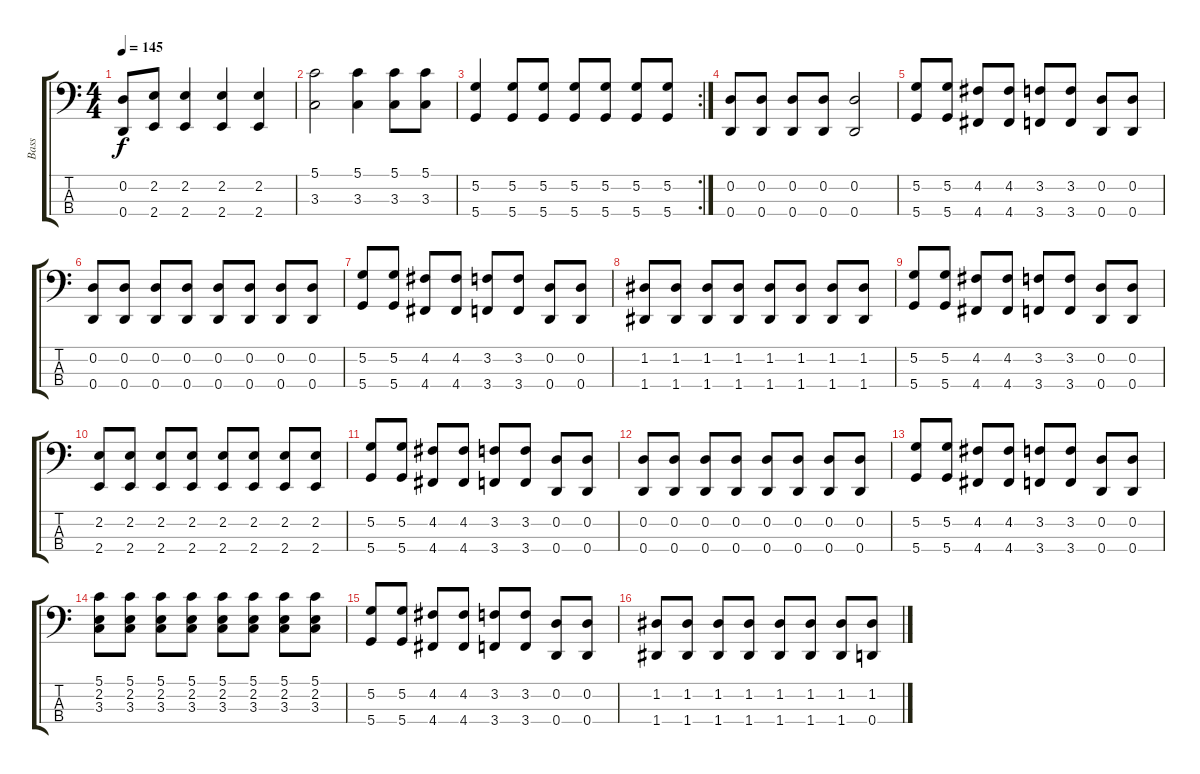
\track ("Bass" "Bass") {instrument electricbasspick}
\staff {score tabs}
\tuning (G2 D2 A1 D1) {hide}
\ts (4 4)
\tempo 145
\clef f4
\ks c
(0.2 0.4).8{dy f} (2.2 2.4).8 (2.2 2.4).4 (2.2 2.4).4 (2.2 2.4).4 |
(5.1 3.3).2 (5.1 3.3).4 (5.1 3.3).8 (5.1 3.3).8 |
\rc 2
(5.2 5.4).4 (5.2 5.4).8 (5.2 5.4).8 (5.2 5.4).8 (5.2 5.4).8 (5.2 5.4).8 (5.2 5.4).8 |
(0.2 0.4).8 (0.2 0.4).8 (0.2 0.4).8 (0.2 0.4).8 (0.2 0.4).2 |
(5.2 5.4).8 (5.2 5.4).8 (4.2 4.4).8 (4.2 4.4).8 (3.2 3.4).8 (3.2 3.4).8 (0.2 0.4).8 (0.2 0.4).8 |
(0.2 0.4).8 (0.2 0.4).8 (0.2 0.4).8 (0.2 0.4).8 (0.2 0.4).8 (0.2 0.4).8 (0.2 0.4).8 (0.2 0.4).8 |
(5.2 5.4).8 (5.2 5.4).8 (4.2 4.4).8 (4.2 4.4).8 (3.2 3.4).8 (3.2 3.4).8 (0.2 0.4).8 (0.2 0.4).8 |
(1.2 1.4).8 (1.2 1.4).8 (1.2 1.4).8 (1.2 1.4).8 (1.2 1.4).8 (1.2 1.4).8 (1.2 1.4).8 (1.2 1.4).8 |
(5.2 5.4).8 (5.2 5.4).8 (4.2 4.4).8 (4.2 4.4).8 (3.2 3.4).8 (3.2 3.4).8 (0.2 0.4).8 (0.2 0.4).8 |
(2.2 2.4).8 (2.2 2.4).8 (2.2 2.4).8 (2.2 2.4).8 (2.2 2.4).8 (2.2 2.4).8 (2.2 2.4).8 (2.2 2.4).8 |
(5.2 5.4).8 (5.2 5.4).8 (4.2 4.4).8 (4.2 4.4).8 (3.2 3.4).8 (3.2 3.4).8 (0.2 0.4).8 (0.2 0.4).8 |
(0.2 0.4).8 (0.2 0.4).8 (0.2 0.4).8 (0.2 0.4).8 (0.2 0.4).8 (0.2 0.4).8 (0.2 0.4).8 (0.2 0.4).8 |
(5.2 5.4).8 (5.2 5.4).8 (4.2 4.4).8 (4.2 4.4).8 (3.2 3.4).8 (3.2 3.4).8 (0.2 0.4).8 (0.2 0.4).8 |
(5.1 2.2 3.3).8 (5.1 2.2 3.3).8 (5.1 2.2 3.3).8 (5.1 2.2 3.3).8 (5.1 2.2 3.3).8 (5.1 2.2 3.3).8 (5.1 2.2 3.3).8 (5.1 2.2 3.3).8 |
(5.2 5.4).8 (5.2 5.4).8 (4.2 4.4).8 (4.2 4.4).8 (3.2 3.4).8 (3.2 3.4).8 (0.2 0.4).8 (0.2 0.4).8 |
(1.2 1.4).8 (1.2 1.4).8 (1.2 1.4).8 (1.2 1.4).8 (1.2 1.4).8 (1.2 1.4).8 (1.2 1.4).8 (1.2 0.4).8
